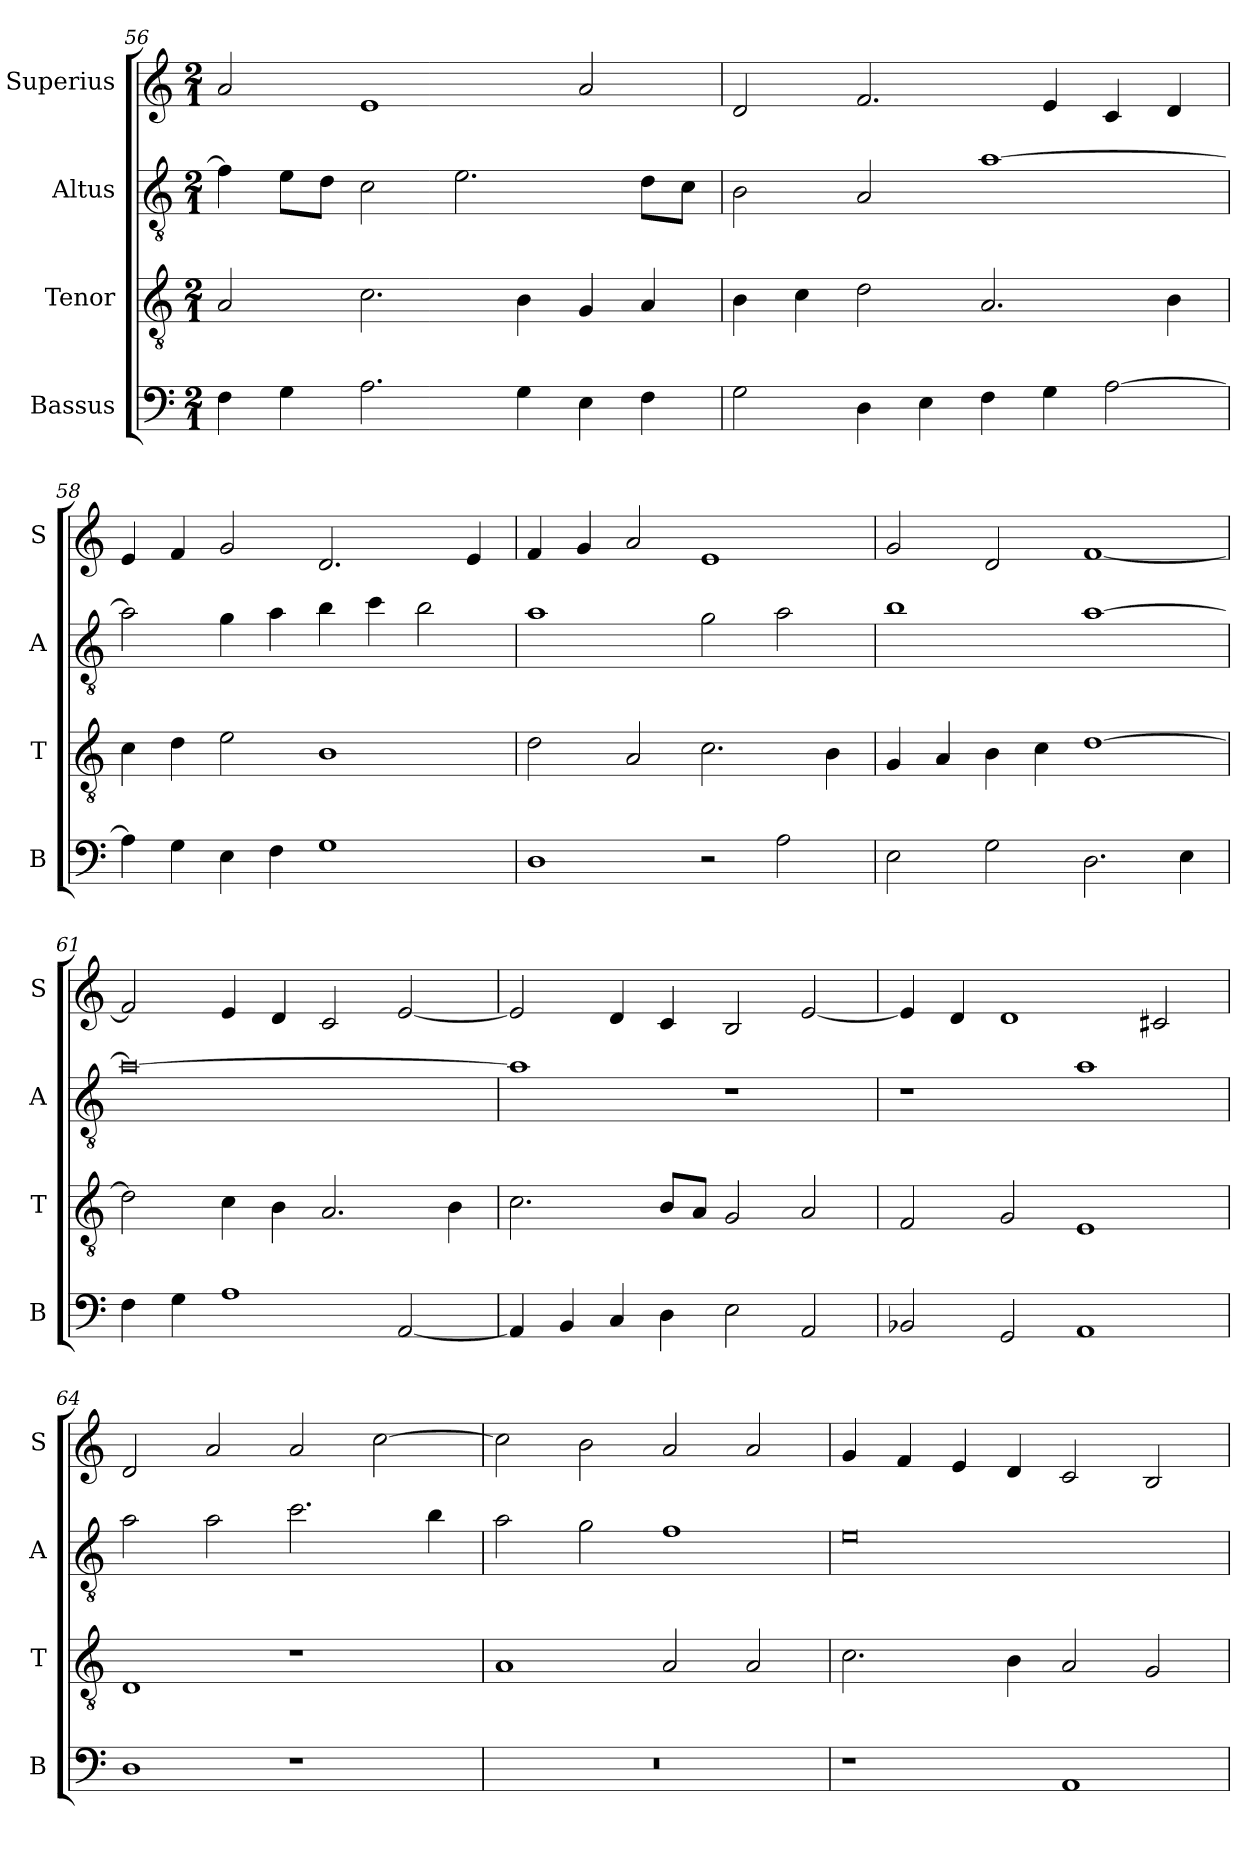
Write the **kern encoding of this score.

**kern	**kern	**kern	**kern
*part4	*part3	*part2	*part1
*staff4	*staff3	*staff2	*staff1
*I"Bassus	*I"Tenor	*I"Altus	*I"Superius
*I'B	*I'T	*I'A	*I'S
*clefF4	*clefGv2	*clefGv2	*clefG2
*k[]	*k[]	*k[]	*k[]
*M2/1	*M2/1	*M2/1	*M2/1
=56	=56	=56	=56
4F\	2A/	4f\]	2a/
4G\	.	8e\L	.
.	.	8d\J	.
2.A\	2.c\	2c\	1e
.	.	2.e\	.
4G\	4B\	.	.
4E\	4G/	.	2a/
4F\	4A/	8d\L	.
.	.	8c\J	.
=57	=57	=57	=57
2G\	4B\	2B\	2d/
.	4c\	.	.
4D\	2d\	2A/	2.f/
4E\	.	.	.
4F\	2.A/	[1a	.
4G\	.	.	4e/
[2A\	.	.	4c/
.	4B\	.	4d/
=58	=58	=58	=58
4A\]	4c\	2a\]	4e/
4G\	4d\	.	4f/
4E\	2e\	4g\	2g/
4F\	.	4a\	.
1G	1B	4b\	2.d/
.	.	4cc\	.
.	.	2b\	.
.	.	.	4e/
=59	=59	=59	=59
1D	2d\	1a	4f/
.	.	.	4g/
.	2A/	.	2a/
2r	2.c\	2g\	1e
2A\	.	2a\	.
.	4B\	.	.
=60	=60	=60	=60
2E\	4G/	1b	2g/
.	4A/	.	.
2G\	4B\	.	2d/
.	4c\	.	.
2.D\	[1d	[1a	[1f
4E\	.	.	.
=61	=61	=61	=61
4F\	2d\]	0a_	2f/]
4G\	.	.	.
1A	4c\	.	4e/
.	4B\	.	4d/
.	2.A/	.	2c/
[2AA/	.	.	[2e/
.	4B\	.	.
=62	=62	=62	=62
4AA/]	2.c\	1a]	2e/]
4BB/	.	.	.
4C/	.	.	4d/
4D\	8B/L	.	4c/
.	8A/J	.	.
2E\	2G/	1r	2B/
2AA/	2A/	.	[2e/
=63	=63	=63	=63
2BB-X/	2F/	1r	4e/]
.	.	.	4d/
2GG/	2G/	.	1d
1AA	1E	1a	.
.	.	.	2c#X/
=64	=64	=64	=64
1D	1D	2a\	2d/
.	.	2a\	2a/
1r	1r	2.cc\	2a/
.	.	.	[2cc\
.	.	4b\	.
=65	=65	=65	=65
0r	1A	2a\	2cc\]
.	.	2g\	2b\
.	2A/	1f	2a/
.	2A/	.	2a/
=66	=66	=66	=66
1r	2.c\	0e	4g/
.	.	.	4f/
.	.	.	4e/
.	4B\	.	4d/
1AA	2A/	.	2c/
.	2G/	.	2B/
=	=	=	=
*-	*-	*-	*-
